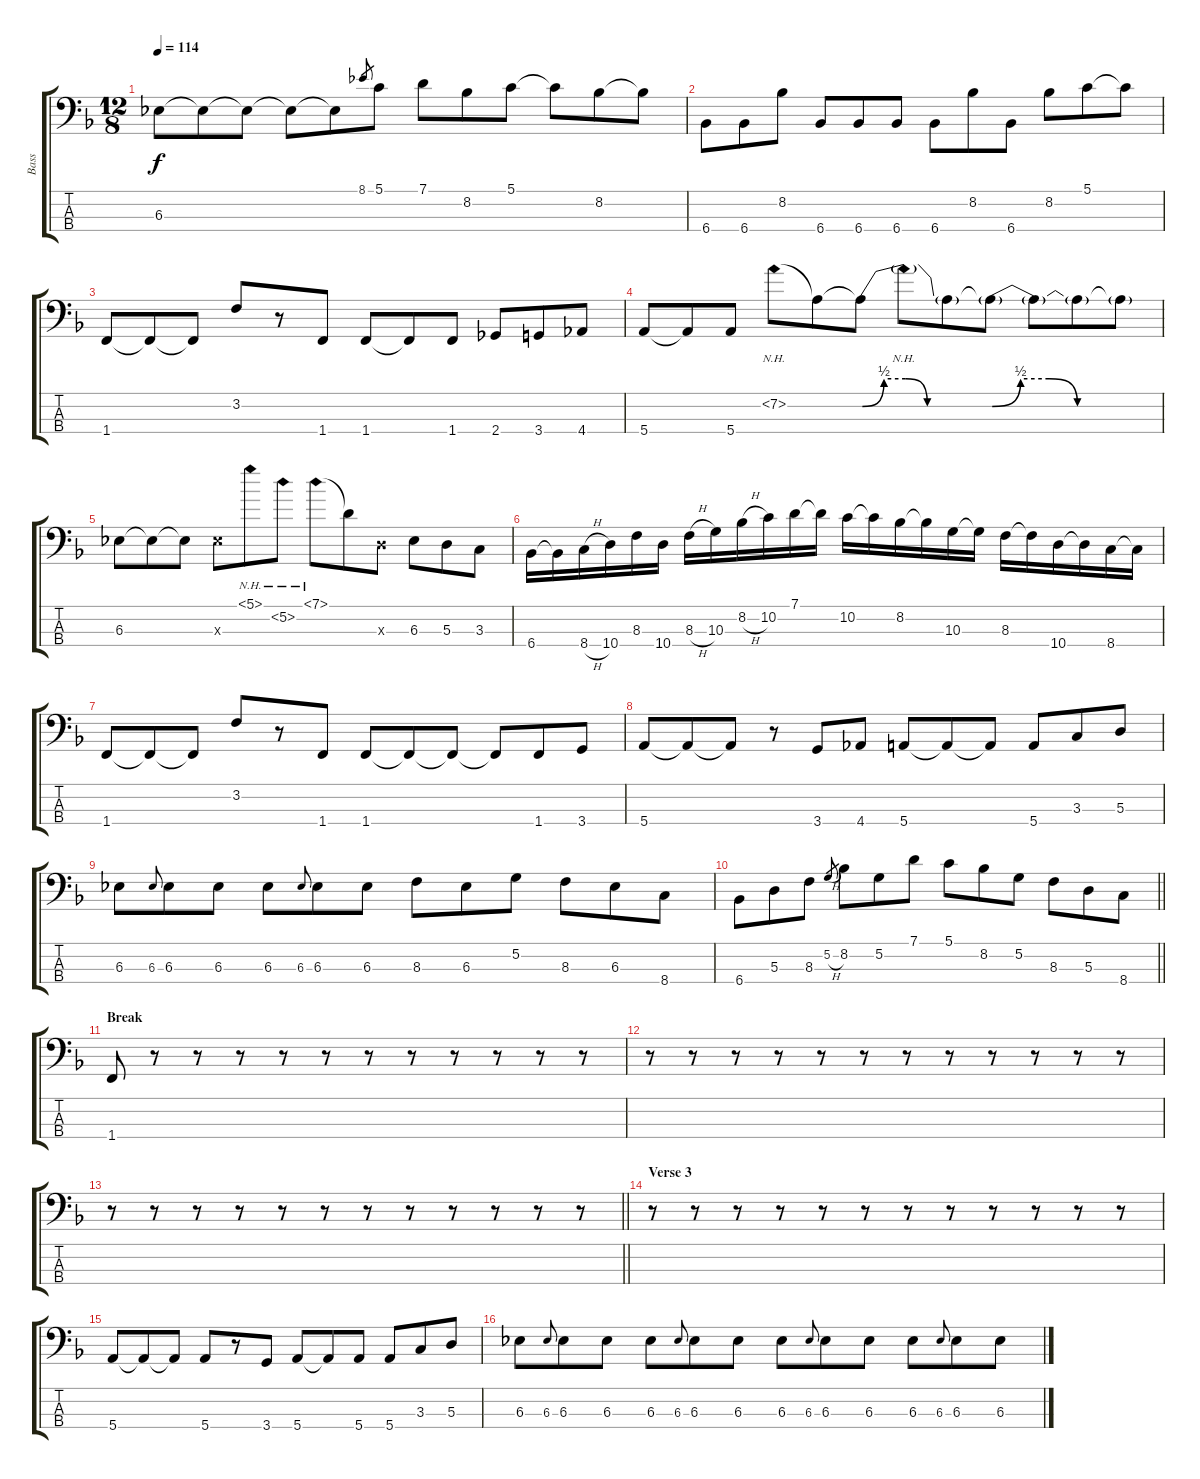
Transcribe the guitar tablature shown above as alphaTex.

\track ("Bass" "Bass") {instrument electricbassfinger}
\staff {score tabs}
\tuning (G2 D2 A1 E1) {hide}
\ts (12 8)
\tempo 114
\clef f4
\ks f
6.3.8{dy f} 6.3{t}.8 6.3{t}.8 6.3{t}.8 6.3{t}.8 8.1.8{gr} 5.1.8 7.1.8 8.2.8 5.1.8 5.1{t}.8 8.2.8 8.2{t}.8 |
6.4.8 6.4.8 8.2.8 6.4.8 6.4.8 6.4.8 6.4.8 8.2.8 6.4.8 8.2.8 5.1.8 5.1{t}.8 |
1.4.8 1.4{t}.8 1.4{t}.8 3.2.8 r.8 1.4.8 1.4.8 1.4{t}.8 1.4.8 2.4.8 3.4.8 4.4.8 |
5.4.8 5.4{t}.8 5.4.8 7.2{nh}.8 7.2{t}.8 7.2{be (custom 0 0 10 2 20 2 30 0 60 0) t}.8 7.2{nh t}.8 7.2{t}.8 7.2{be (custom 0 0 10 2 20 2 30 0 60 0) t}.8 7.2{t}.8 7.2{t}.8 7.2{t}.8 |
6.3.8 6.3{t}.8 6.3{t}.8 6.3{x}.8 5.1{nh}.8 5.2{nh}.8 7.1{nh}.8 7.1{t}.8 5.3{x}.8 6.3.8 5.3.8 3.3.8 |
6.4.16 6.4{t}.16 8.4{h}.16 10.4.16 8.3.16 10.4.16 8.3{h}.16 10.3.16 8.2{h}.16 10.2.16 7.1.16 7.1{t}.16 10.2.16 10.2{t}.16 8.2.16 8.2{t}.16 10.3.16 10.3{t}.16 8.3.16 8.3{t}.16 10.4.16 10.4{t}.16 8.4.16 8.4{t}.16 |
1.4.8 1.4{t}.8 1.4{t}.8 3.2.8 r.8 1.4.8 1.4.8 1.4{t}.8 1.4{t}.8 1.4{t}.8 1.4.8 3.4.8 |
5.4.8 5.4{t}.8 5.4{t}.8 r.8 3.4.8 4.4.8 5.4.8 5.4{t}.8 5.4{t}.8 5.4.8 3.3.8 5.3.8 |
6.3.8 6.3.8{gr onbeat} 6.3.8 6.3.8 6.3.8 6.3.8{gr onbeat} 6.3.8 6.3.8 8.3.8 6.3.8 5.2.8 8.3.8 6.3.8 8.4.8 |
\barLineRight lightlight
6.4.8 5.3.8 8.3.8 5.2{h}.8{gr} 8.2.8 5.2.8 7.1.8 5.1.8 8.2.8 5.2.8 8.3.8 5.3.8 8.4.8 |
\section ("" "Break")
1.4.8 r.8 r.8 r.8 r.8 r.8 r.8 r.8 r.8 r.8 r.8 r.8 |
r.8 r.8 r.8 r.8 r.8 r.8 r.8 r.8 r.8 r.8 r.8 r.8 |
\barLineRight lightlight
r.8 r.8 r.8 r.8 r.8 r.8 r.8 r.8 r.8 r.8 r.8 r.8 |
\section ("" "Verse 3")
r.8 r.8 r.8 r.8 r.8 r.8 r.8 r.8 r.8 r.8 r.8 r.8 |
5.4.8 5.4{t}.8 5.4{t}.8 5.4.8 r.8 3.4.8 5.4.8 5.4{t}.8 5.4.8 5.4.8 3.3.8 5.3.8 |
6.3.8 6.3.8{gr onbeat} 6.3.8 6.3.8 6.3.8 6.3.8{gr onbeat} 6.3.8 6.3.8 6.3.8 6.3.8{gr onbeat} 6.3.8 6.3.8 6.3.8 6.3.8{gr onbeat} 6.3.8 6.3.8
